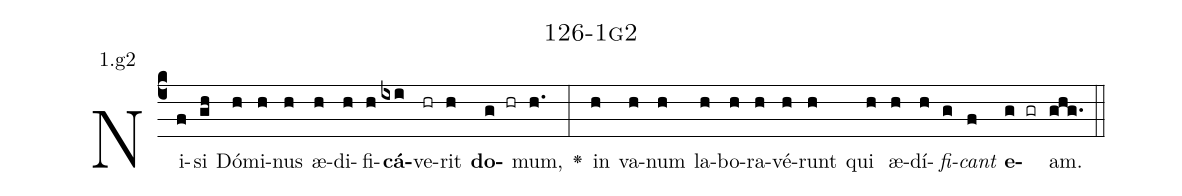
name: 126-1g2;
annotation: 1.g2;
%%
(c4)Ni(f)si(gh) Dó(h)mi(h)nus(h) æ(h)di(h)fi(h)<b>cá</b>(ixi)ve(hr)rit(h) <b>do</b>(g hr)mum,(h.) <v>\greheightstar</v>(:) in(h) va(h)num(h) la(h)bo(h)ra(h)vé(h)runt(h) qui(h) æ(h)dí(h)<i>fi</i>(g)<i>cant</i>(f) <b>e</b>(g gr)am.(ghg.) (::)


%E(h) u(h) o(g) u(f) a(g) e.(ghg.) (::)
